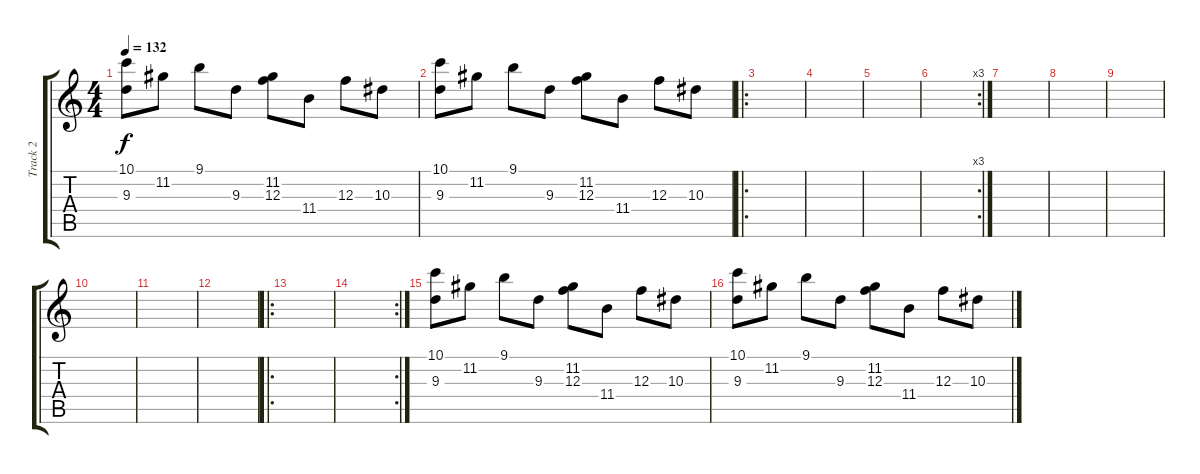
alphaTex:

\track ("Track 2" "Track 2") {instrument electricguitarclean}
\staff {score tabs}
\tuning (D4 A3 F3 C3 G2 C2) {hide}
\ts (4 4)
\tempo 132
\clef g2
\ks c
(10.1 9.3).8{dy f} 11.2.8 9.1.8 9.3.8 (11.2 12.3).8 11.4.8 12.3.8 10.3.8 |
(10.1 9.3).8 11.2.8 9.1.8 9.3.8 (11.2 12.3).8 11.4.8 12.3.8 10.3.8 |
\ro
|
|
|
\rc 3
|
|
|
|
|
|
|
\ro
|
\rc 2
|
(10.1 9.3).8 11.2.8 9.1.8 9.3.8 (11.2 12.3).8 11.4.8 12.3.8 10.3.8 |
(10.1 9.3).8 11.2.8 9.1.8 9.3.8 (11.2 12.3).8 11.4.8 12.3.8 10.3.8
